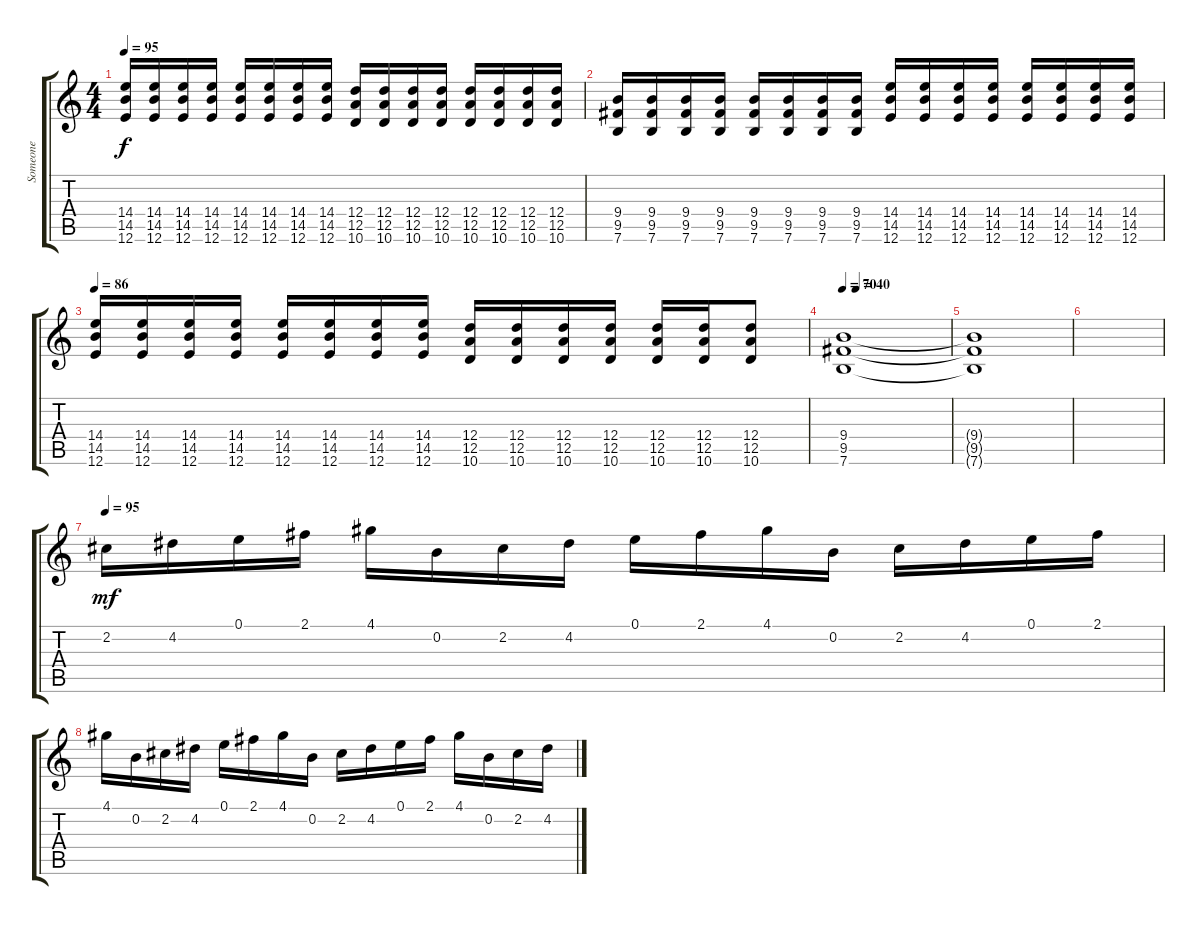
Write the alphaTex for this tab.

\track ("Someone" "Someone") {instrument distortionguitar}
\staff {score tabs}
\tuning (E4 B3 G3 D3 A2 E2) {hide}
\ts (4 4)
\tempo 95
\clef g2
\ks c
(14.4 14.5 12.6).16{dy f} (14.4 14.5 12.6).16 (14.4 14.5 12.6).16 (14.4 14.5 12.6).16 (14.4 14.5 12.6).16 (14.4 14.5 12.6).16 (14.4 14.5 12.6).16 (14.4 14.5 12.6).16 (12.4 12.5 10.6).16 (12.4 12.5 10.6).16 (12.4 12.5 10.6).16 (12.4 12.5 10.6).16 (12.4 12.5 10.6).16 (12.4 12.5 10.6).16 (12.4 12.5 10.6).16 (12.4 12.5 10.6).16 |
(9.4 9.5 7.6).16 (9.4 9.5 7.6).16 (9.4 9.5 7.6).16 (9.4 9.5 7.6).16 (9.4 9.5 7.6).16 (9.4 9.5 7.6).16 (9.4 9.5 7.6).16 (9.4 9.5 7.6).16 (14.4 14.5 12.6).16 (14.4 14.5 12.6).16 (14.4 14.5 12.6).16 (14.4 14.5 12.6).16 (14.4 14.5 12.6).16 (14.4 14.5 12.6).16 (14.4 14.5 12.6).16 (14.4 14.5 12.6).16 |
\tempo 86
(14.4 14.5 12.6).16 (14.4 14.5 12.6).16 (14.4 14.5 12.6).16 (14.4 14.5 12.6).16 (14.4 14.5 12.6).16 (14.4 14.5 12.6).16 (14.4 14.5 12.6).16 (14.4 14.5 12.6).16 (12.4 12.5 10.6).16 (12.4 12.5 10.6).16 (12.4 12.5 10.6).16 (12.4 12.5 10.6).16 (12.4 12.5 10.6).16 (12.4 12.5 10.6).16 (12.4 12.5 10.6).8 |
\tempo 70
\tempo (40 0.125)
(9.4 9.5 7.6).1{volume 0} |
(9.4{t} 9.5{t} 7.6{t}).1 |
|
\tempo 95
2.2.16{dy mf volume 3} 4.2.16 0.1.16 2.1.16 4.1.16 0.2.16 2.2.16 4.2.16 0.1.16 2.1.16 4.1.16 0.2.16 2.2.16 4.2.16 0.1.16 2.1.16 |
4.1.16{volume 0} 0.2.16 2.2.16 4.2.16 0.1.16 2.1.16 4.1.16 0.2.16 2.2.16 4.2.16 0.1.16 2.1.16 4.1.16 0.2.16 2.2.16 4.2.16
